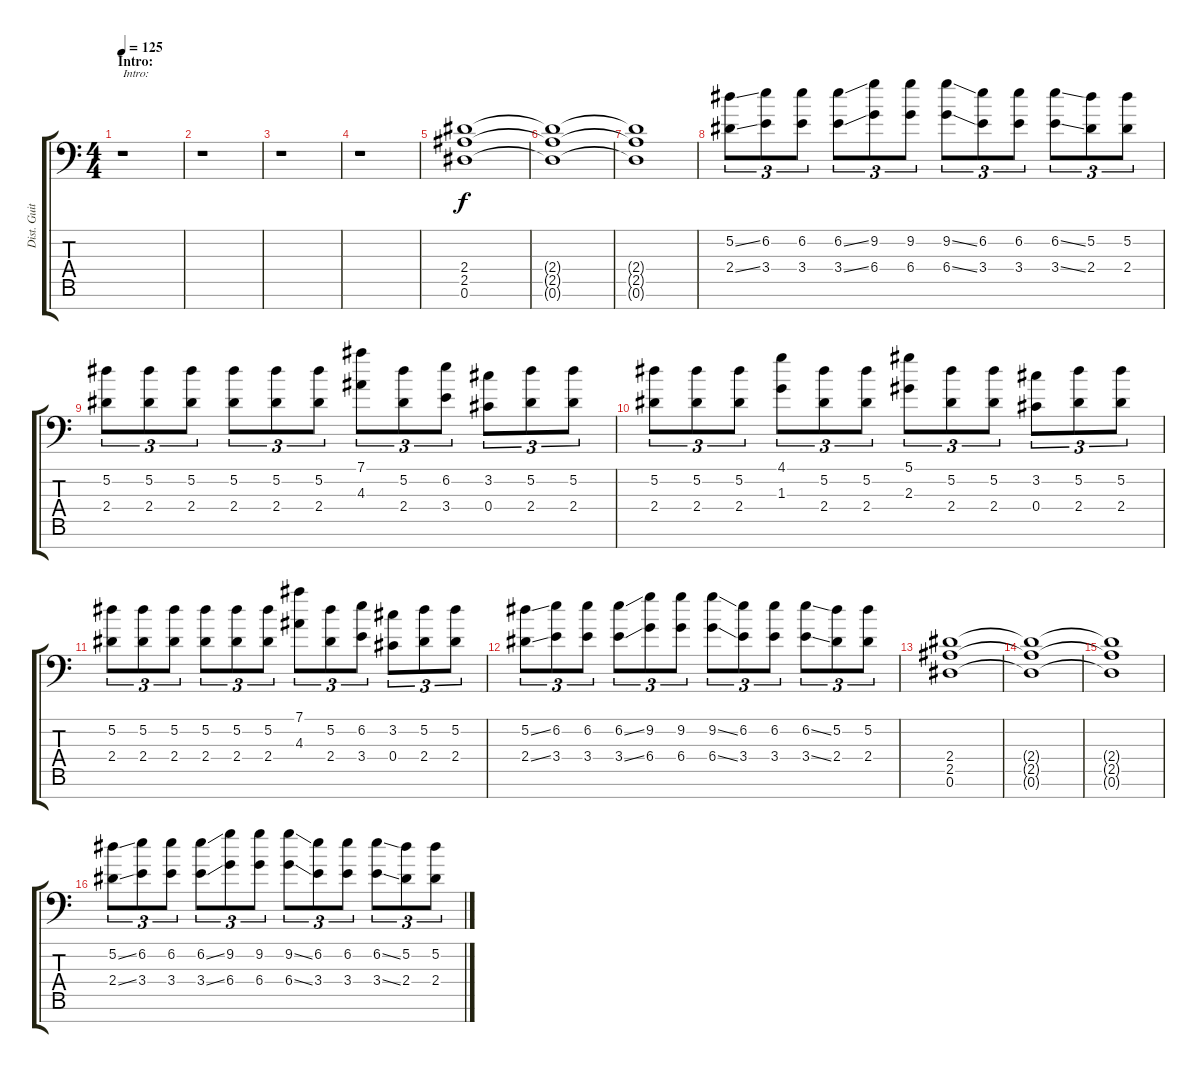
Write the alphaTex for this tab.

\track ("Dist. Guitar 1" "Dist. Guit") {instrument distortionguitar}
\staff {score tabs}
\tuning (Eb4 Bb3 Gb3 Db3 Ab2 Eb2 Bb1) {hide}
\ts (4 4)
\section ("" "Intro:")
\tempo 125
\clef f4
\ks c
r.1{txt "Intro:" dy f instrument distortionguitar} |
r.1 |
r.1 |
r.1 |
(2.4 2.5 0.6).1 |
(2.4{t} 2.5{t} 0.6{t}).1 |
(2.4{t} 2.5{t} 0.6{t}).1 |
(5.2{ss} 2.4{ss}).8{tu (3 2)} (6.2 3.4).8{tu (3 2)} (6.2 3.4).8{tu (3 2)} (6.2{ss} 3.4{ss}).8{tu (3 2)} (9.2 6.4).8{tu (3 2)} (9.2 6.4).8{tu (3 2)} (9.2{ss} 6.4{ss}).8{tu (3 2)} (6.2 3.4).8{tu (3 2)} (6.2 3.4).8{tu (3 2)} (6.2{ss} 3.4{ss}).8{tu (3 2)} (5.2 2.4).8{tu (3 2)} (5.2 2.4).8{tu (3 2)} |
(5.2 2.4).8{tu (3 2)} (5.2 2.4).8{tu (3 2)} (5.2 2.4).8{tu (3 2)} (5.2 2.4).8{tu (3 2)} (5.2 2.4).8{tu (3 2)} (5.2 2.4).8{tu (3 2)} (7.1 4.3).8{tu (3 2)} (5.2 2.4).8{tu (3 2)} (6.2 3.4).8{tu (3 2)} (3.2 0.4).8{tu (3 2)} (5.2 2.4).8{tu (3 2)} (5.2 2.4).8{tu (3 2)} |
(5.2 2.4).8{tu (3 2)} (5.2 2.4).8{tu (3 2)} (5.2 2.4).8{tu (3 2)} (4.1 1.3).8{tu (3 2)} (5.2 2.4).8{tu (3 2)} (5.2 2.4).8{tu (3 2)} (5.1 2.3).8{tu (3 2)} (5.2 2.4).8{tu (3 2)} (5.2 2.4).8{tu (3 2)} (3.2 0.4).8{tu (3 2)} (5.2 2.4).8{tu (3 2)} (5.2 2.4).8{tu (3 2)} |
(5.2 2.4).8{tu (3 2)} (5.2 2.4).8{tu (3 2)} (5.2 2.4).8{tu (3 2)} (5.2 2.4).8{tu (3 2)} (5.2 2.4).8{tu (3 2)} (5.2 2.4).8{tu (3 2)} (7.1 4.3).8{tu (3 2)} (5.2 2.4).8{tu (3 2)} (6.2 3.4).8{tu (3 2)} (3.2 0.4).8{tu (3 2)} (5.2 2.4).8{tu (3 2)} (5.2 2.4).8{tu (3 2)} |
(5.2{ss} 2.4{ss}).8{tu (3 2)} (6.2 3.4).8{tu (3 2)} (6.2 3.4).8{tu (3 2)} (6.2{ss} 3.4{ss}).8{tu (3 2)} (9.2 6.4).8{tu (3 2)} (9.2 6.4).8{tu (3 2)} (9.2{ss} 6.4{ss}).8{tu (3 2)} (6.2 3.4).8{tu (3 2)} (6.2 3.4).8{tu (3 2)} (6.2{ss} 3.4{ss}).8{tu (3 2)} (5.2 2.4).8{tu (3 2)} (5.2 2.4).8{tu (3 2)} |
(2.4 2.5 0.6).1 |
(2.4{t} 2.5{t} 0.6{t}).1 |
(2.4{t} 2.5{t} 0.6{t}).1 |
(5.2{ss} 2.4{ss}).8{tu (3 2)} (6.2 3.4).8{tu (3 2)} (6.2 3.4).8{tu (3 2)} (6.2{ss} 3.4{ss}).8{tu (3 2)} (9.2 6.4).8{tu (3 2)} (9.2 6.4).8{tu (3 2)} (9.2{ss} 6.4{ss}).8{tu (3 2)} (6.2 3.4).8{tu (3 2)} (6.2 3.4).8{tu (3 2)} (6.2{ss} 3.4{ss}).8{tu (3 2)} (5.2 2.4).8{tu (3 2)} (5.2 2.4).8{tu (3 2)}
